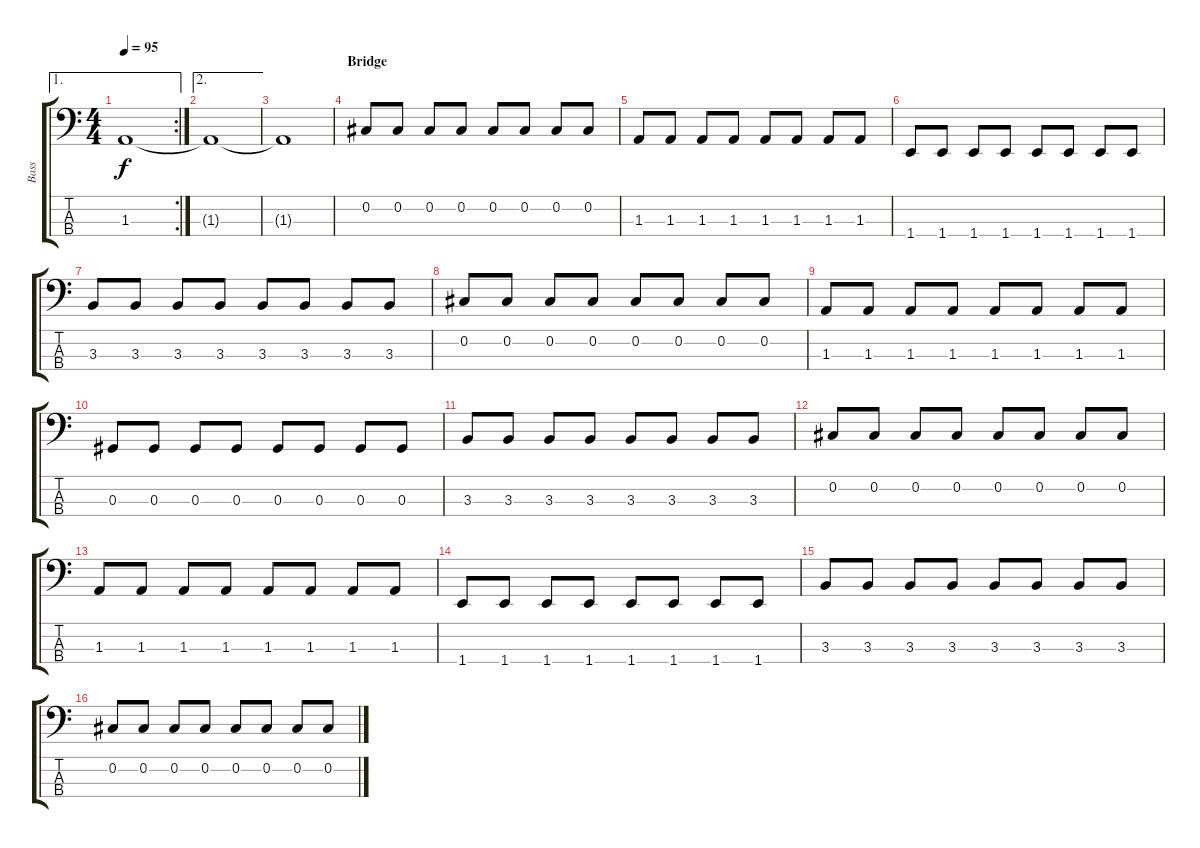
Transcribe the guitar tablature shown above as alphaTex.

\track ("Bass" "Bass") {instrument electricbassfinger}
\staff {score tabs}
\tuning (Gb2 Db2 Ab1 Eb1) {hide}
\ae 1
\rc 2
\ts (4 4)
\tempo 95
\clef f4
\ks c
1.3{t}.1{dy f} |
\ae 2
1.3{t}.1 |
1.3{t}.1 |
\section ("" "Bridge")
0.2.8{volume 14} 0.2.8 0.2.8 0.2.8 0.2.8 0.2.8 0.2.8 0.2.8 |
1.3.8 1.3.8 1.3.8 1.3.8 1.3.8 1.3.8 1.3.8 1.3.8 |
1.4.8 1.4.8 1.4.8 1.4.8 1.4.8 1.4.8 1.4.8 1.4.8 |
3.3.8 3.3.8 3.3.8 3.3.8 3.3.8 3.3.8 3.3.8 3.3.8 |
0.2.8{volume 13} 0.2.8 0.2.8 0.2.8 0.2.8 0.2.8 0.2.8 0.2.8 |
1.3.8 1.3.8 1.3.8 1.3.8 1.3.8 1.3.8 1.3.8 1.3.8 |
0.3.8 0.3.8 0.3.8 0.3.8 0.3.8 0.3.8 0.3.8 0.3.8 |
3.3.8 3.3.8 3.3.8 3.3.8 3.3.8 3.3.8 3.3.8 3.3.8 |
0.2.8{volume 13} 0.2.8 0.2.8 0.2.8 0.2.8 0.2.8 0.2.8 0.2.8 |
1.3.8 1.3.8 1.3.8 1.3.8 1.3.8 1.3.8 1.3.8 1.3.8 |
1.4.8 1.4.8 1.4.8 1.4.8 1.4.8 1.4.8 1.4.8 1.4.8 |
3.3.8 3.3.8 3.3.8 3.3.8 3.3.8 3.3.8 3.3.8 3.3.8 |
0.2.8{volume 13} 0.2.8 0.2.8 0.2.8 0.2.8 0.2.8 0.2.8 0.2.8
